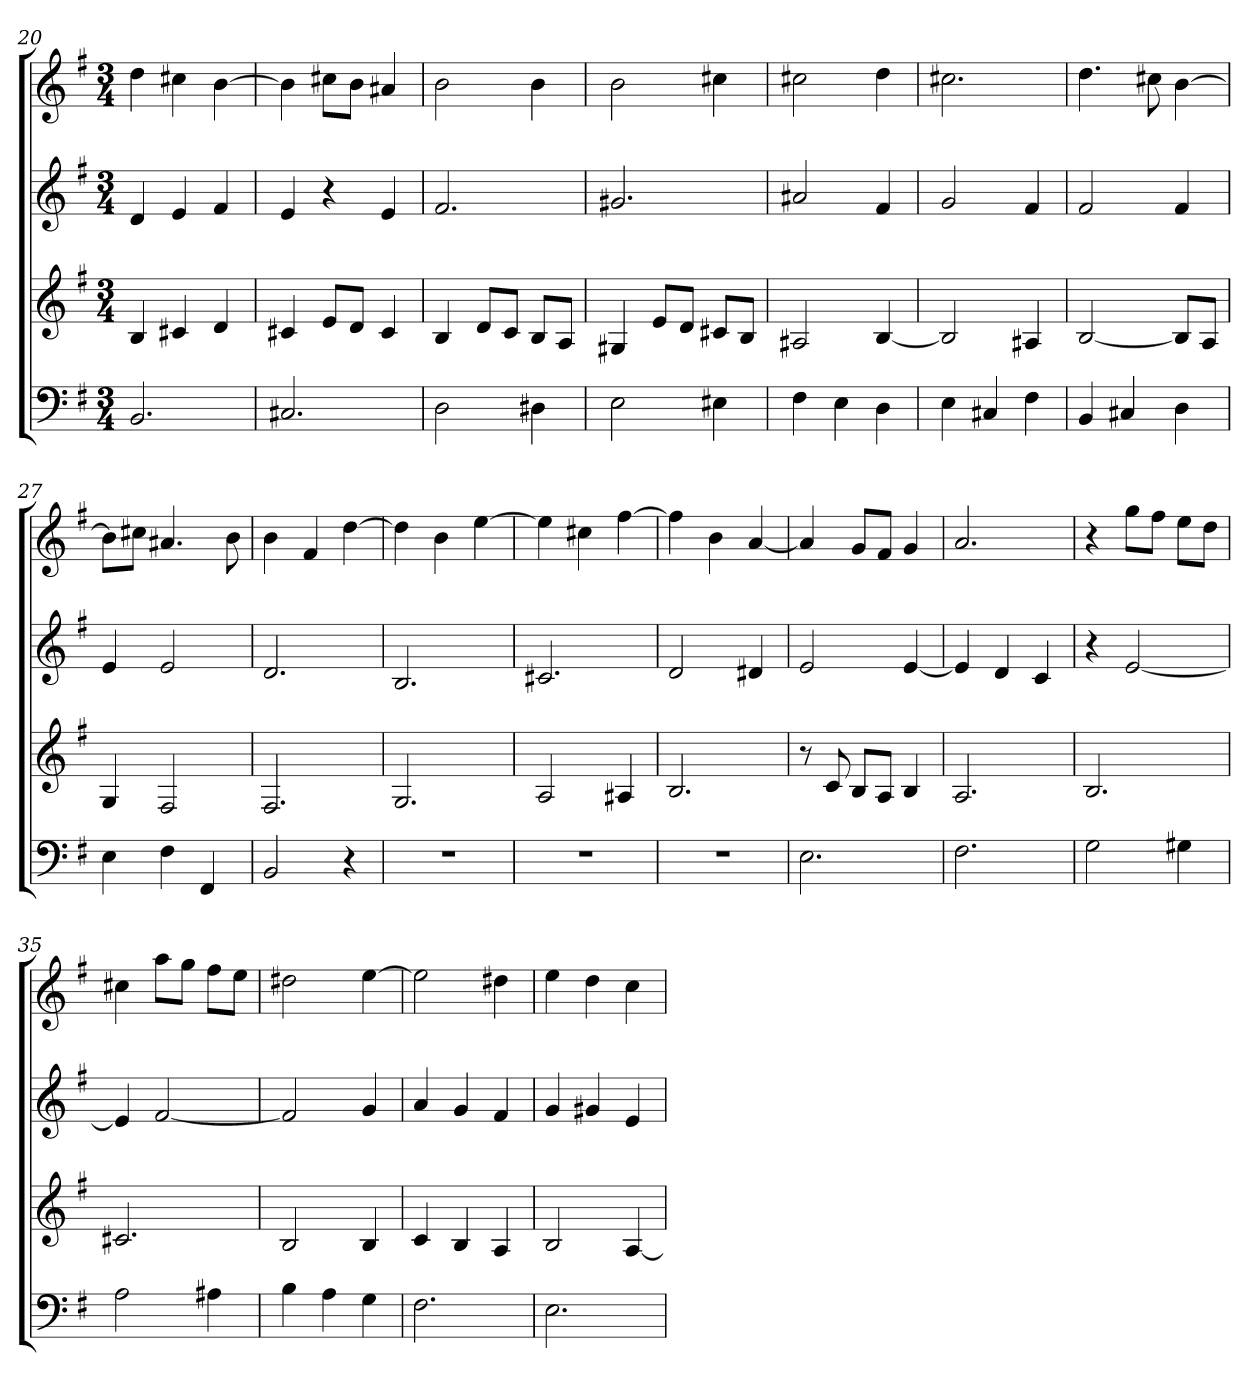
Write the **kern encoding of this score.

**kern	**kern	**kern	**kern
*part4	*part3	*part2	*part1
*staff4	*staff3	*staff2	*staff1
*k[f#]	*k[f#]	*k[f#]	*k[f#]
*M3/4	*M3/4	*M3/4	*M3/4
=20	=20	=20	=20
2.BB	4B	4d	4dd
.	4c#X	4e	4cc#X
.	4d	4f#	[4b
=21	=21	=21	=21
2.C#X	4c#X	4e	4b]
.	8eL	4r	8cc#XL
.	8dJ	.	8bJ
.	4c#	4e	4a#X
=22	=22	=22	=22
2D	4B	2.f#	2b
.	8dL	.	.
.	8cJ	.	.
4D#X	8BL	.	4b
.	8AJ	.	.
=23	=23	=23	=23
2E	4G#X	2.g#X	2b
.	8eL	.	.
.	8dJ	.	.
4E#X	8c#XL	.	4cc#X
.	8BJ	.	.
=24	=24	=24	=24
4F#	2A#X	2a#X	2cc#X
4E	.	.	.
4D	[4B	4f#	4dd
=25	=25	=25	=25
4E	2B]	2g	2.cc#X
4C#X	.	.	.
4F#	4A#X	4f#	.
=26	=26	=26	=26
4BB	[2B	2f#	4.dd
4C#X	.	.	.
.	.	.	8cc#X
4D	8BL]	4f#	[4b
.	8AJ	.	.
=27	=27	=27	=27
4E	4G	4e	8bL]
.	.	.	8cc#XJ
4F#	2F#	2e	4.a#X
4FF#	.	.	.
.	.	.	8b
=28	=28	=28	=28
2BB	2.F#	2.d	4b
.	.	.	4f#
4r	.	.	[4dd
=29	=29	=29	=29
2.r	2.G	2.B	4dd]
.	.	.	4b
.	.	.	[4ee
=30	=30	=30	=30
2.r	2A	2.c#X	4ee]
.	.	.	4cc#X
.	4A#X	.	[4ff#
=31	=31	=31	=31
2.r	2.B	2d	4ff#]
.	.	.	4b
.	.	4d#X	[4a
=32	=32	=32	=32
2.E	8r	2e	4a]
.	8c	.	.
.	8BL	.	8gL
.	8AJ	.	8f#J
.	4B	[4e	4g
=33	=33	=33	=33
2.F#	2.A	4e]	2.a
.	.	4d	.
.	.	4c	.
=34	=34	=34	=34
2G	2.B	4r	4r
.	.	[2e	8ggL
.	.	.	8ff#J
4G#X	.	.	8eeL
.	.	.	8ddJ
=35	=35	=35	=35
2A	2.c#X	4e]	4cc#X
.	.	[2f#	8aaL
.	.	.	8ggJ
4A#X	.	.	8ff#L
.	.	.	8eeJ
=36	=36	=36	=36
4B	2B	2f#]	2dd#X
4A	.	.	.
4G	4B	4g	[4ee
=37	=37	=37	=37
2.F#	4c	4a	2ee]
.	4B	4g	.
.	4A	4f#	4dd#X
=38	=38	=38	=38
2.E	2B	4g	4ee
.	.	4g#X	4dd
.	[4A	4e	4cc
=	=	=	=
*-	*-	*-	*-
